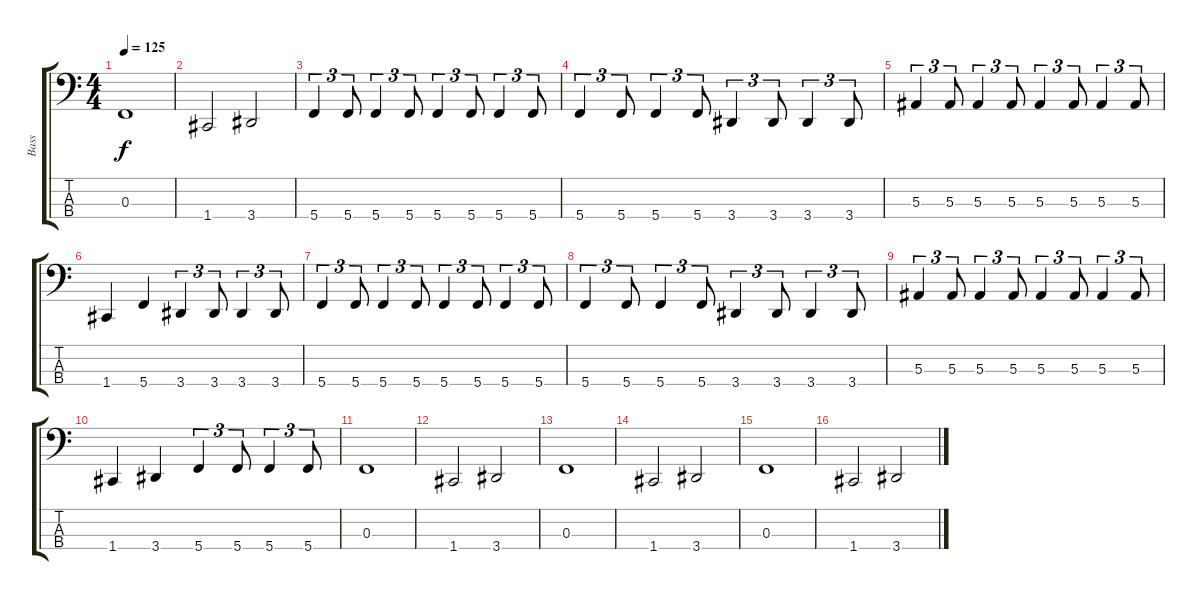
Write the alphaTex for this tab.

\track ("Bass" "Bass") {instrument electricbasspick}
\staff {score tabs}
\tuning (Eb2 Bb1 F1 C1) {hide}
\ts (4 4)
\tempo 125
\clef f4
\ks c
0.3.1{dy f} |
1.4.2 3.4.2 |
5.4.4{tu (3 2)} 5.4.8{tu (3 2)} 5.4.4{tu (3 2)} 5.4.8{tu (3 2)} 5.4.4{tu (3 2)} 5.4.8{tu (3 2)} 5.4.4{tu (3 2)} 5.4.8{tu (3 2)} |
5.4.4{tu (3 2)} 5.4.8{tu (3 2)} 5.4.4{tu (3 2)} 5.4.8{tu (3 2)} 3.4.4{tu (3 2)} 3.4.8{tu (3 2)} 3.4.4{tu (3 2)} 3.4.8{tu (3 2)} |
5.3.4{tu (3 2)} 5.3.8{tu (3 2)} 5.3.4{tu (3 2)} 5.3.8{tu (3 2)} 5.3.4{tu (3 2)} 5.3.8{tu (3 2)} 5.3.4{tu (3 2)} 5.3.8{tu (3 2)} |
1.4.4 5.4.4 3.4.4{tu (3 2)} 3.4.8{tu (3 2)} 3.4.4{tu (3 2)} 3.4.8{tu (3 2)} |
5.4.4{tu (3 2)} 5.4.8{tu (3 2)} 5.4.4{tu (3 2)} 5.4.8{tu (3 2)} 5.4.4{tu (3 2)} 5.4.8{tu (3 2)} 5.4.4{tu (3 2)} 5.4.8{tu (3 2)} |
5.4.4{tu (3 2)} 5.4.8{tu (3 2)} 5.4.4{tu (3 2)} 5.4.8{tu (3 2)} 3.4.4{tu (3 2)} 3.4.8{tu (3 2)} 3.4.4{tu (3 2)} 3.4.8{tu (3 2)} |
5.3.4{tu (3 2)} 5.3.8{tu (3 2)} 5.3.4{tu (3 2)} 5.3.8{tu (3 2)} 5.3.4{tu (3 2)} 5.3.8{tu (3 2)} 5.3.4{tu (3 2)} 5.3.8{tu (3 2)} |
1.4.4 3.4.4 5.4.4{tu (3 2)} 5.4.8{tu (3 2)} 5.4.4{tu (3 2)} 5.4.8{tu (3 2)} |
0.3.1 |
1.4.2 3.4.2 |
0.3.1 |
1.4.2 3.4.2 |
0.3.1 |
1.4.2 3.4.2
